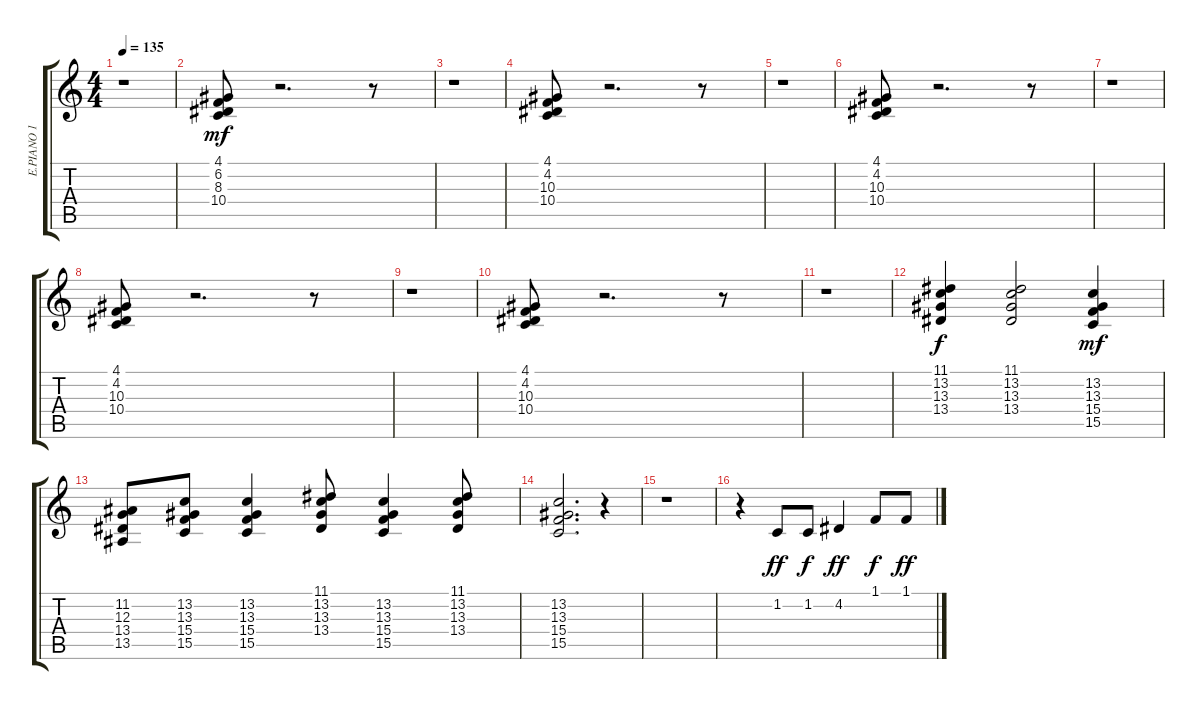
\track ("E.PIANO 1" "E.PIANO 1") {instrument electricpiano1}
\staff {score tabs}
\tuning (E4 B3 G3 D3 A2 E2) {hide}
\ts (4 4)
\tempo 135
\clef g2
\ks c
r.1{dy mf} |
(4.1 6.2 8.3 10.4).8 r.2{d} r.8 |
r.1 |
(4.1 4.2 10.3 10.4).8 r.2{d} r.8 |
r.1 |
(4.1 4.2 10.3 10.4).8 r.2{d} r.8 |
r.1 |
(4.1 4.2 10.3 10.4).8 r.2{d} r.8 |
r.1 |
(4.1 4.2 10.3 10.4).8 r.2{d} r.8 |
r.1 |
(11.1 13.2 13.3 13.4).4{dy f} (11.1 13.2 13.3 13.4).2 (13.2 13.3 15.4 15.5).4{dy mf} |
(11.2 12.3 13.4 13.5).8 (13.2 13.3 15.4 15.5).8 (13.2 13.3 15.4 15.5).4 (11.1 13.2 13.3 13.4).8 (13.2 13.3 15.4 15.5).4 (11.1 13.2 13.3 13.4).8 |
(13.2 13.3 15.4 15.5).2{d} r.4 |
r.1 |
r.4 1.2.8{dy ff} 1.2.8{dy f} 4.2.4{dy ff} 1.1.8{dy f} 1.1.8{dy ff}
